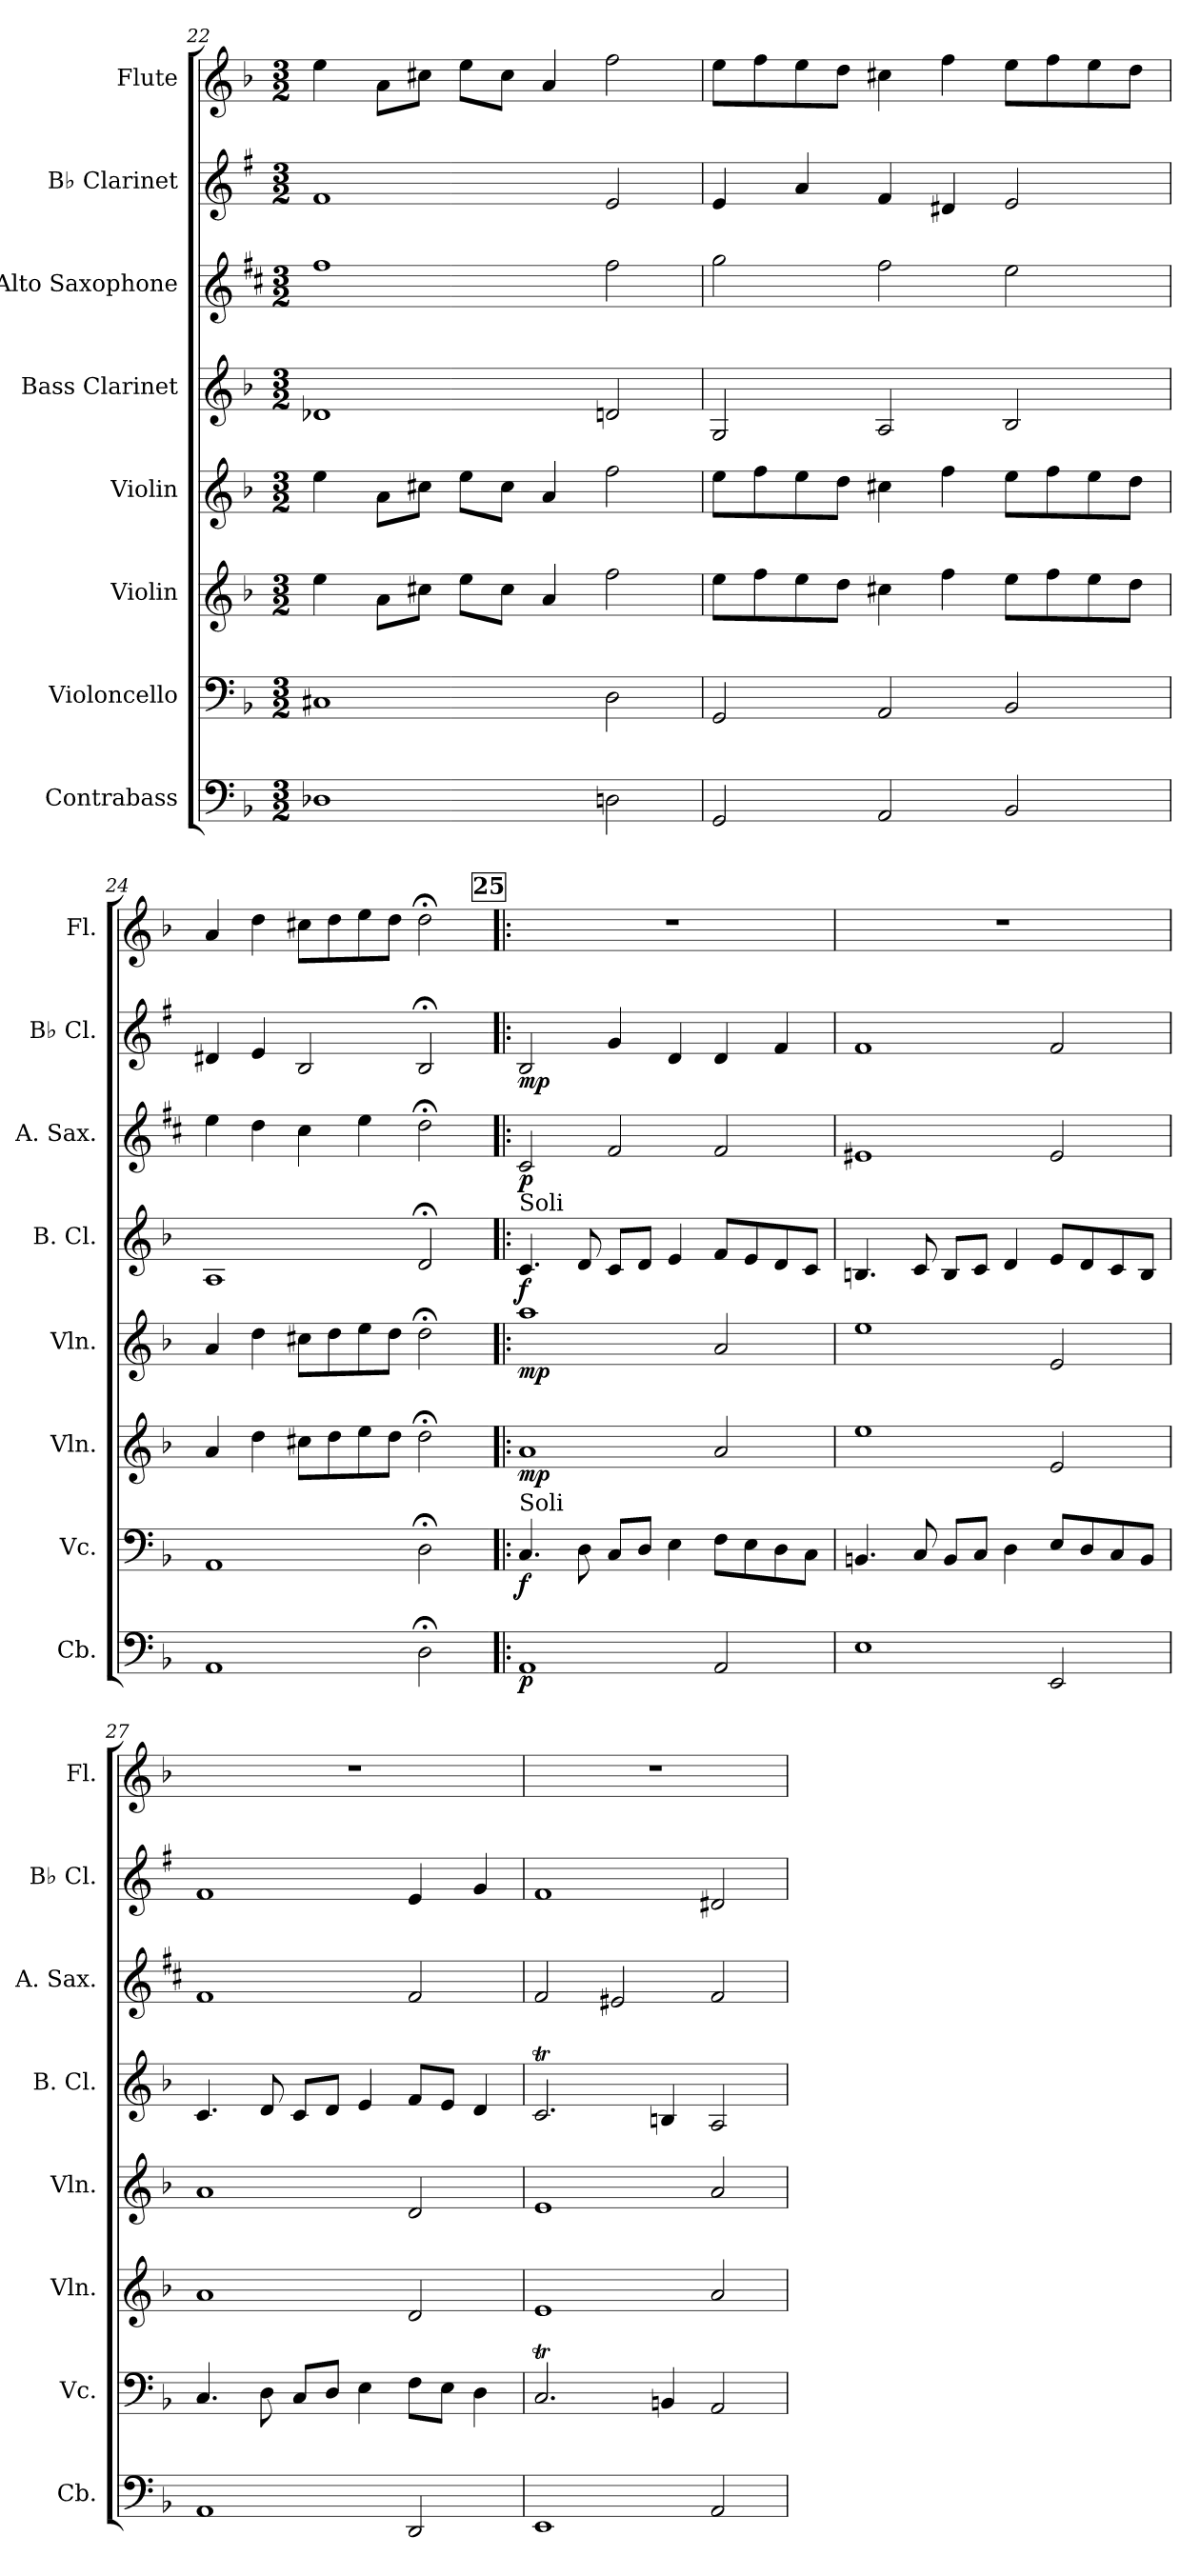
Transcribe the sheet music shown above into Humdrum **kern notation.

**kern	**dynam	**kern	**dynam	**kern	**dynam	**kern	**dynam	**kern	**dynam	**kern	**dynam	**kern	**dynam	**kern
*part8	*part8	*part7	*part7	*part6	*part6	*part5	*part5	*part4	*part4	*part3	*part3	*part2	*part2	*part1
*staff8	*staff8	*staff7	*staff7	*staff6	*staff6	*staff5	*staff5	*staff4	*staff4	*staff3	*staff3	*staff2	*staff2	*staff1
*I"Contrabass	*	*I"Violoncello	*	*I"Violin	*	*I"Violin	*	*I"Bass Clarinet	*	*I"Alto Saxophone	*	*I"B♭ Clarinet	*	*I"Flute
*I'Cb.	*	*I'Vc.	*	*I'Vln.	*	*I'Vln.	*	*I'B. Cl.	*	*I'A. Sax.	*	*I'B♭ Cl.	*	*I'Fl.
!!LO:PB:g=z
*clefF4	*	*clefF4	*	*clefG2	*	*clefG2	*	*clefG2	*	*clefG2	*	*clefG2	*	*clefG2
*ITrd7c12	*	*	*	*	*	*	*	*ITrd8c14	*	*ITrd5c9	*	*ITrd1c2	*	*
*k[b-]	*	*k[b-]	*	*k[b-]	*	*k[b-]	*	*k[b-]	*	*k[b-]	*	*k[b-]	*	*k[b-]
*M3/2	*	*M3/2	*	*M3/2	*	*M3/2	*	*M3/2	*	*M3/2	*	*M3/2	*	*M3/2
=22	=22	=22	=22	=22	=22	=22	=22	=22	=22	=22	=22	=22	=22	=22
1DD-X	.	1C#X	.	4ee\	.	4ee\	.	1D-X	.	1a	.	1e	.	4ee\
.	.	.	.	8a\L	.	8a\L	.	.	.	.	.	.	.	8a\L
.	.	.	.	8cc#X\J	.	8cc#X\J	.	.	.	.	.	.	.	8cc#X\J
.	.	.	.	8ee\L	.	8ee\L	.	.	.	.	.	.	.	8ee\L
.	.	.	.	8cc#\J	.	8cc#\J	.	.	.	.	.	.	.	8cc#\J
.	.	.	.	4a/	.	4a/	.	.	.	.	.	.	.	4a/
2DDn\	.	2D\	.	2ff\	.	2ff\	.	2Dn/	.	2a\	.	2d/	.	2ff\
=23	=23	=23	=23	=23	=23	=23	=23	=23	=23	=23	=23	=23	=23	=23
2GGG/	.	2GG/	.	8ee\L	.	8ee\L	.	2GG/	.	2b-\	.	4d/	.	8ee\L
.	.	.	.	8ff\	.	8ff\	.	.	.	.	.	.	.	8ff\
.	.	.	.	8ee\	.	8ee\	.	.	.	.	.	4g/	.	8ee\
.	.	.	.	8dd\J	.	8dd\J	.	.	.	.	.	.	.	8dd\J
2AAA/	.	2AA/	.	4cc#X\	.	4cc#X\	.	2AA/	.	2a\	.	4e/	.	4cc#X\
.	.	.	.	4ff\	.	4ff\	.	.	.	.	.	4c#X/	.	4ff\
2BBB-/	.	2BB-/	.	8ee\L	.	8ee\L	.	2BB-/	.	2g\	.	2d/	.	8ee\L
.	.	.	.	8ff\	.	8ff\	.	.	.	.	.	.	.	8ff\
.	.	.	.	8ee\	.	8ee\	.	.	.	.	.	.	.	8ee\
.	.	.	.	8dd\J	.	8dd\J	.	.	.	.	.	.	.	8dd\J
=24	=24	=24	=24	=24	=24	=24	=24	=24	=24	=24	=24	=24	=24	=24
1AAA	.	1AA	.	4a/	.	4a/	.	1AA	.	4g\	.	4c#X/	.	4a/
.	.	.	.	4dd\	.	4dd\	.	.	.	4f\	.	4d/	.	4dd\
.	.	.	.	8cc#X\L	.	8cc#X\L	.	.	.	4e\	.	2A/	.	8cc#X\L
.	.	.	.	8dd\	.	8dd\	.	.	.	.	.	.	.	8dd\
.	.	.	.	8ee\	.	8ee\	.	.	.	4g\	.	.	.	8ee\
.	.	.	.	8dd\J	.	8dd\J	.	.	.	.	.	.	.	8dd\J
2DD;<\	.	2D;<\	.	2dd;<\	.	2dd;<\	.	2D;</	.	2f;<\	.	2A;</	.	2dd;<\
!!LO:REH:place=s1:a:B:fs=14:t=25
=25!|:	=25!|:	=25!|:	=25!|:	=25!|:	=25!|:	=25!|:	=25!|:	=25!|:	=25!|:	=25!|:	=25!|:	=25!|:	=25!|:	=25!|:
!	!	!	!	!	!	!	!	!LO:TX:a:t=Soli	!	!	!	!	!	!
!	!	!LO:TX:a:t=Soli	!	!	!	!	!	!	!	!	!	!	!	!
!	!LO:DY:b	!	!LO:DY:b	!	!LO:DY:b	!	!LO:DY:b	!	!LO:DY:b	!	!LO:DY:b	!	!LO:DY:b	!
1AAA	p	4.C/	f	1a	mp	1aa	mp	4.C/	f	2E/	p	2A/	mp	1.r
.	.	8D\	.	.	.	.	.	8D/	.	.	.	.	.	.
.	.	8C/L	.	.	.	.	.	8C/L	.	2A/	.	4f/	.	.
.	.	8D/J	.	.	.	.	.	8D/J	.	.	.	.	.	.
.	.	4E\	.	.	.	.	.	4E/	.	.	.	4c/	.	.
2AAA/	.	8F\L	.	2a/	.	2a/	.	8F/L	.	2A/	.	4c/	.	.
.	.	8E\	.	.	.	.	.	8E/	.	.	.	.	.	.
.	.	8D\	.	.	.	.	.	8D/	.	.	.	4e/	.	.
.	.	8C\J	.	.	.	.	.	8C/J	.	.	.	.	.	.
!!LO:PB:g=z
=26	=26	=26	=26	=26	=26	=26	=26	=26	=26	=26	=26	=26	=26	=26
1EE	.	4.BBn/	.	1ee	.	1ee	.	4.BBn/	.	1G#X	.	1e	.	1.r
.	.	8C/	.	.	.	.	.	8C/	.	.	.	.	.	.
.	.	8BB/L	.	.	.	.	.	8BB/L	.	.	.	.	.	.
.	.	8C/J	.	.	.	.	.	8C/J	.	.	.	.	.	.
.	.	4D\	.	.	.	.	.	4D/	.	.	.	.	.	.
2EEE/	.	8E/L	.	2e/	.	2e/	.	8E/L	.	2G#/	.	2e/	.	.
.	.	8D/	.	.	.	.	.	8D/	.	.	.	.	.	.
.	.	8C/	.	.	.	.	.	8C/	.	.	.	.	.	.
.	.	8BB/J	.	.	.	.	.	8BB/J	.	.	.	.	.	.
=27	=27	=27	=27	=27	=27	=27	=27	=27	=27	=27	=27	=27	=27	=27
1AAA	.	4.C/	.	1a	.	1a	.	4.C/	.	1A	.	1e	.	1.r
.	.	8D\	.	.	.	.	.	8D/	.	.	.	.	.	.
.	.	8C/L	.	.	.	.	.	8C/L	.	.	.	.	.	.
.	.	8D/J	.	.	.	.	.	8D/J	.	.	.	.	.	.
.	.	4E\	.	.	.	.	.	4E/	.	.	.	.	.	.
2DDD/	.	8F\L	.	2d/	.	2d/	.	8F/L	.	2A/	.	4d/	.	.
.	.	8E\J	.	.	.	.	.	8E/J	.	.	.	.	.	.
.	.	4D\	.	.	.	.	.	4D/	.	.	.	4f/	.	.
=28	=28	=28	=28	=28	=28	=28	=28	=28	=28	=28	=28	=28	=28	=28
1EEE	.	2.CT/	.	1e	.	1e	.	2.CT/	.	2A/	.	1e	.	1.r
.	.	.	.	.	.	.	.	.	.	2G#X/	.	.	.	.
.	.	4BBn/	.	.	.	.	.	4BBn/	.	.	.	.	.	.
2AAA/	.	2AA/	.	2a/	.	2a/	.	2AA/	.	2A/	.	2c#X/	.	.
=	=	=	=	=	=	=	=	=	=	=	=	=	=	=
*-	*-	*-	*-	*-	*-	*-	*-	*-	*-	*-	*-	*-	*-	*-
